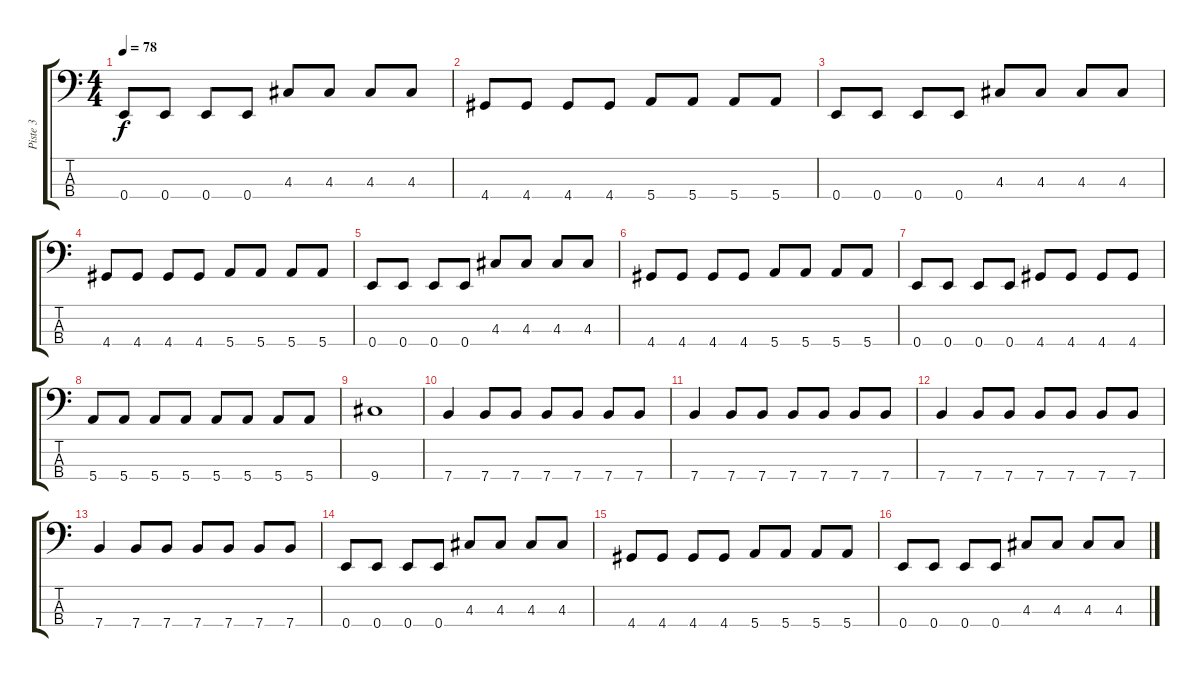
\track ("Piste 3" "Piste 3") {instrument electricbassfinger}
\staff {score tabs}
\tuning (G2 D2 A1 E1) {hide}
\ts (4 4)
\tempo 78
\clef f4
\ks c
0.4.8{dy f} 0.4.8 0.4.8 0.4.8 4.3.8 4.3.8 4.3.8 4.3.8 |
4.4.8 4.4.8 4.4.8 4.4.8 5.4.8 5.4.8 5.4.8 5.4.8 |
0.4.8 0.4.8 0.4.8 0.4.8 4.3.8 4.3.8 4.3.8 4.3.8 |
4.4.8 4.4.8 4.4.8 4.4.8 5.4.8 5.4.8 5.4.8 5.4.8 |
0.4.8 0.4.8 0.4.8 0.4.8 4.3.8 4.3.8 4.3.8 4.3.8 |
4.4.8 4.4.8 4.4.8 4.4.8 5.4.8 5.4.8 5.4.8 5.4.8 |
0.4.8 0.4.8 0.4.8 0.4.8 4.4.8 4.4.8 4.4.8 4.4.8 |
5.4.8 5.4.8 5.4.8 5.4.8 5.4.8 5.4.8 5.4.8 5.4.8 |
9.4.1 |
7.4.4 7.4.8 7.4.8 7.4.8 7.4.8 7.4.8 7.4.8 |
7.4.4 7.4.8 7.4.8 7.4.8 7.4.8 7.4.8 7.4.8 |
7.4.4 7.4.8 7.4.8 7.4.8 7.4.8 7.4.8 7.4.8 |
7.4.4 7.4.8 7.4.8 7.4.8 7.4.8 7.4.8 7.4.8 |
0.4.8 0.4.8 0.4.8 0.4.8 4.3.8 4.3.8 4.3.8 4.3.8 |
4.4.8 4.4.8 4.4.8 4.4.8 5.4.8 5.4.8 5.4.8 5.4.8 |
0.4.8 0.4.8 0.4.8 0.4.8 4.3.8 4.3.8 4.3.8 4.3.8
